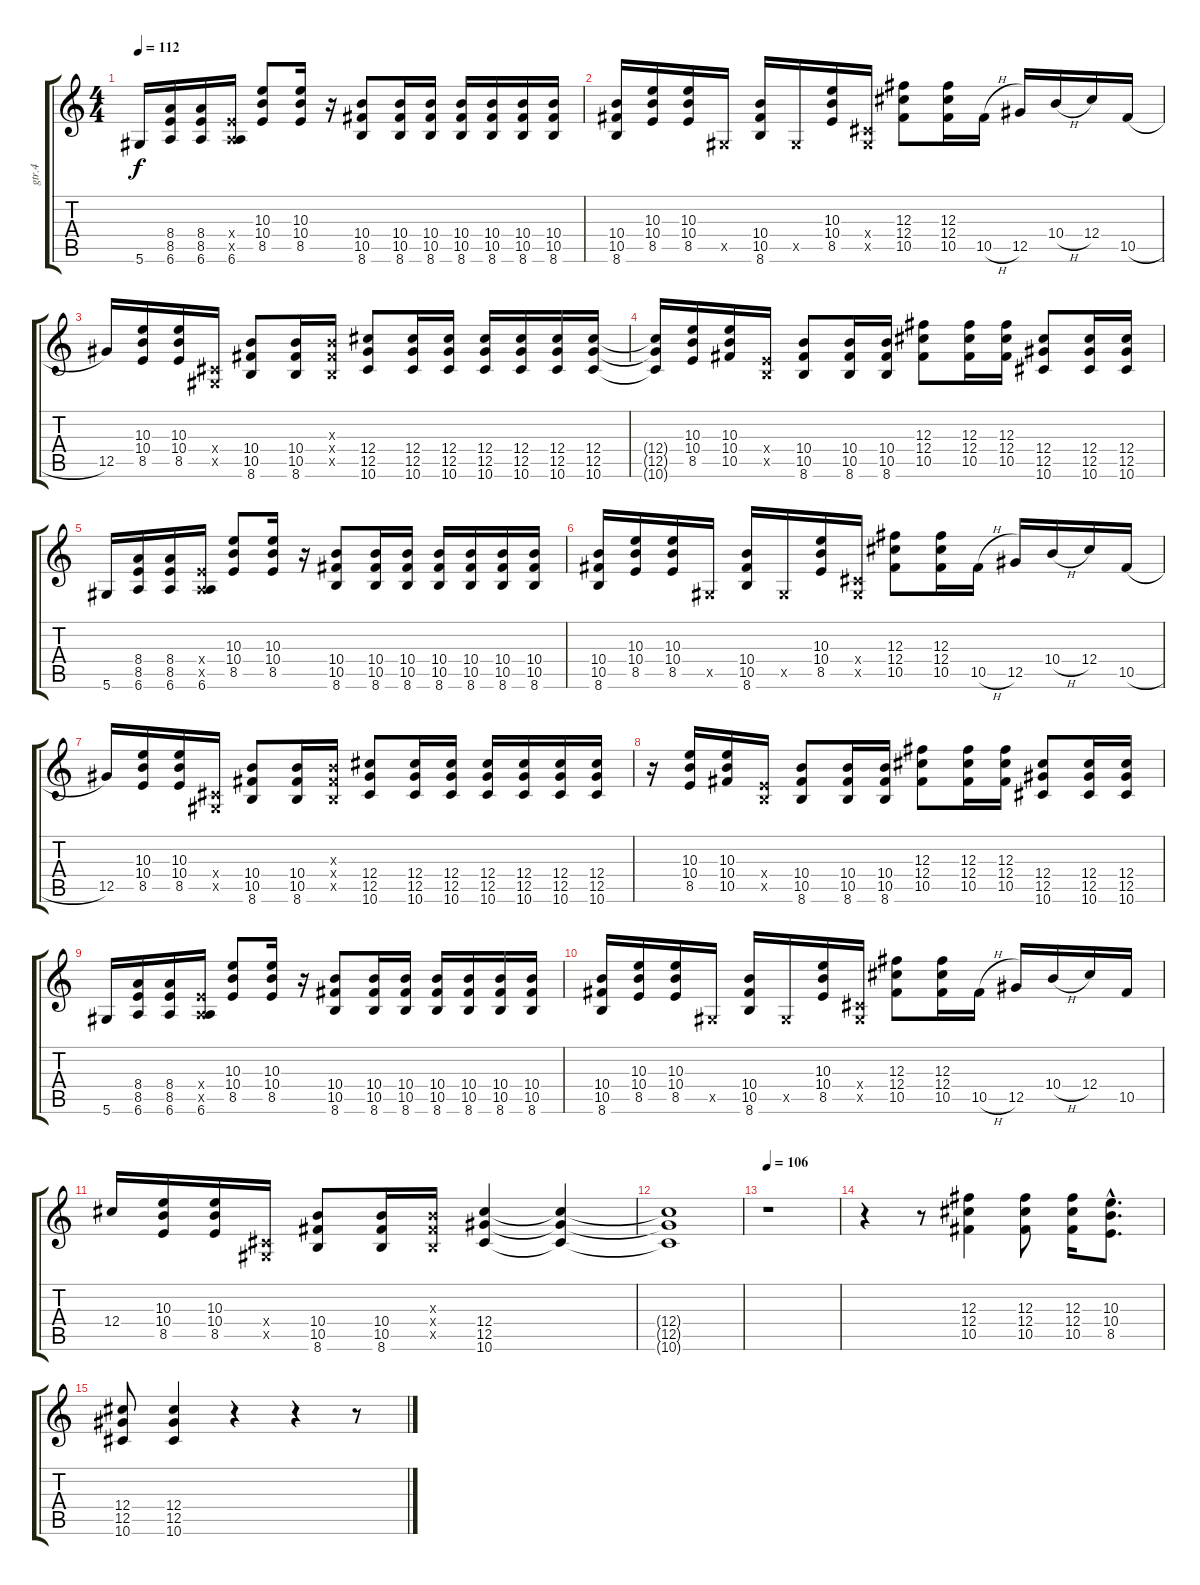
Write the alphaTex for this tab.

\track ("gtr.4" "gtr.4") {instrument distortionguitar}
\staff {score tabs}
\tuning (Eb4 Bb3 Gb3 Db3 Ab2 Eb2) {hide}
\ts (4 4)
\tempo 112
\clef g2
\ks c
5.6.16{dy f} (8.4 8.5 6.6).16 (8.4 8.5 6.6).16 (3.4{x} 1.5{x} 6.6).16 (10.3 10.4 8.5).8 (10.3 10.4 8.5).16 r.16 (10.4 10.5 8.6).8 (10.4 10.5 8.6).16 (10.4 10.5 8.6).16 (10.4 10.5 8.6).16 (10.4 10.5 8.6).16 (10.4 10.5 8.6).16 (10.4 10.5 8.6).16 |
(10.4 10.5 8.6).16 (10.3 10.4 8.5).16 (10.3 10.4 8.5).16 0.5{x}.16 (10.4 10.5 8.6).16 0.5{x}.16 (10.3 10.4 8.5).16 (0.4{x} 0.5{x}).16 (12.3 12.4 10.5).8 (12.3 12.4 10.5).16 10.5{h}.16 12.5.16 10.4{h}.16 12.4.16 10.5{h}.16 |
12.5.16 (10.3 10.4 8.5).16 (10.3 10.4 8.5).16 (0.4{x} 0.5{x}).16 (10.4 10.5 8.6).8 (10.4 10.5 8.6).16 (5.3{x} 5.4{x} 3.5{x}).16 (12.4 12.5 10.6).8 (12.4 12.5 10.6).16 (12.4 12.5 10.6).16 (12.4 12.5 10.6).16 (12.4 12.5 10.6).16 (12.4 12.5 10.6).16 (12.4 12.5 10.6).16 |
(12.4{t} 12.5{t} 10.6{t}).16 (10.3 10.4 8.5).16 (10.3 10.4 10.5).16 (3.4{x} 3.5{x}).16 (10.4 10.5 8.6).8 (10.4 10.5 8.6).16 (10.4 10.5 8.6).16 (12.3 12.4 10.5).8 (12.3 12.4 10.5).16 (12.3 12.4 10.5).16 (12.4 12.5 10.6).8 (12.4 12.5 10.6).16 (12.4 12.5 10.6).16 |
5.6.16 (8.4 8.5 6.6).16 (8.4 8.5 6.6).16 (3.4{x} 1.5{x} 6.6).16 (10.3 10.4 8.5).8 (10.3 10.4 8.5).16 r.16 (10.4 10.5 8.6).8 (10.4 10.5 8.6).16 (10.4 10.5 8.6).16 (10.4 10.5 8.6).16 (10.4 10.5 8.6).16 (10.4 10.5 8.6).16 (10.4 10.5 8.6).16 |
(10.4 10.5 8.6).16 (10.3 10.4 8.5).16 (10.3 10.4 8.5).16 0.5{x}.16 (10.4 10.5 8.6).16 0.5{x}.16 (10.3 10.4 8.5).16 (0.4{x} 0.5{x}).16 (12.3 12.4 10.5).8 (12.3 12.4 10.5).16 10.5{h}.16 12.5.16 10.4{h}.16 12.4.16 10.5{h}.16 |
12.5.16 (10.3 10.4 8.5).16 (10.3 10.4 8.5).16 (0.4{x} 0.5{x}).16 (10.4 10.5 8.6).8 (10.4 10.5 8.6).16 (5.3{x} 5.4{x} 3.5{x}).16 (12.4 12.5 10.6).8 (12.4 12.5 10.6).16 (12.4 12.5 10.6).16 (12.4 12.5 10.6).16 (12.4 12.5 10.6).16 (12.4 12.5 10.6).16 (12.4 12.5 10.6).16 |
r.16 (10.3 10.4 8.5).16 (10.3 10.4 10.5).16 (3.4{x} 3.5{x}).16 (10.4 10.5 8.6).8 (10.4 10.5 8.6).16 (10.4 10.5 8.6).16 (12.3 12.4 10.5).8 (12.3 12.4 10.5).16 (12.3 12.4 10.5).16 (12.4 12.5 10.6).8 (12.4 12.5 10.6).16 (12.4 12.5 10.6).16 |
5.6.16 (8.4 8.5 6.6).16 (8.4 8.5 6.6).16 (3.4{x} 1.5{x} 6.6).16 (10.3 10.4 8.5).8 (10.3 10.4 8.5).16 r.16 (10.4 10.5 8.6).8 (10.4 10.5 8.6).16 (10.4 10.5 8.6).16 (10.4 10.5 8.6).16 (10.4 10.5 8.6).16 (10.4 10.5 8.6).16 (10.4 10.5 8.6).16 |
(10.4 10.5 8.6).16 (10.3 10.4 8.5).16 (10.3 10.4 8.5).16 0.5{x}.16 (10.4 10.5 8.6).16 0.5{x}.16 (10.3 10.4 8.5).16 (0.4{x} 0.5{x}).16 (12.3 12.4 10.5).8 (12.3 12.4 10.5).16 10.5{h}.16 12.5.16 10.4{h}.16 12.4.16 10.5.16 |
12.4.16 (10.3 10.4 8.5).16 (10.3 10.4 8.5).16 (0.4{x} 0.5{x}).16 (10.4 10.5 8.6).8 (10.4 10.5 8.6).16 (5.3{x} 5.4{x} 3.5{x}).16 (12.4 12.5 10.6).4 (12.4{t} 12.5{t} 10.6{t}).4 |
(12.4{t} 12.5{t} 10.6{t}).1 |
\tempo 106
r.1 |
r.4 r.8 (12.3 12.4 10.5).4 (12.3 12.4 10.5).8 (12.3 12.4 10.5).16 (10.3{hac} 10.4{hac} 8.5{hac}).8{d} |
(12.4 12.5 10.6).8 (12.4 12.5 10.6).4 r.4 r.4 r.8
